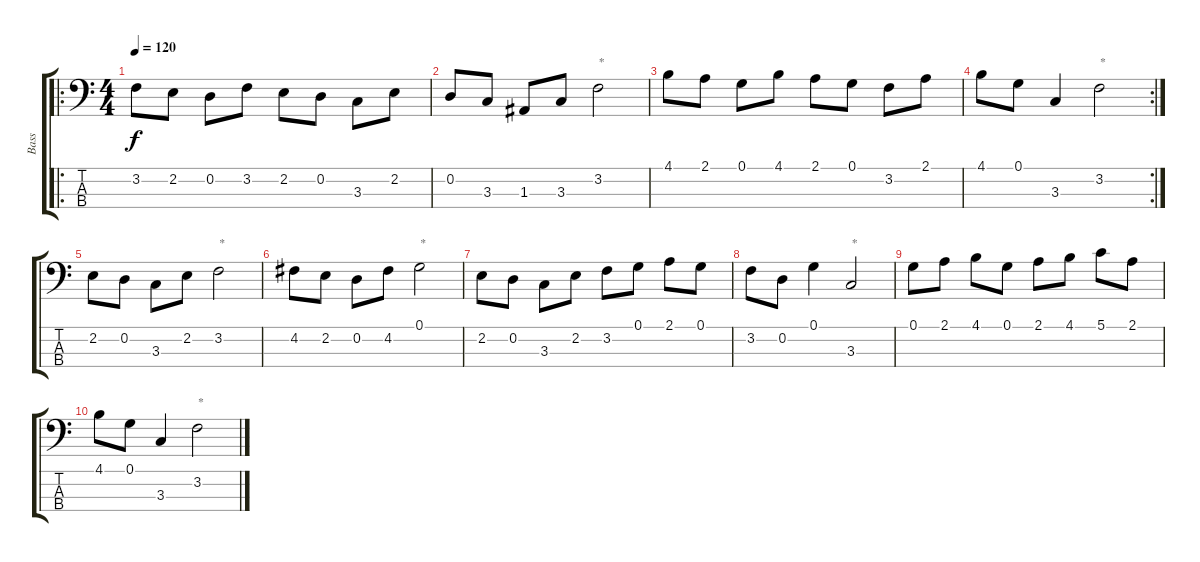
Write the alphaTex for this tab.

\track ("Bass" "Bass") {instrument electricbasspick}
\staff {score tabs}
\tuning (G2 D2 A1 E1) {hide}
\ro
\ts (4 4)
\tempo 120
\clef f4
\ks c
3.2.8{dy f instrument electricbasspick} 2.2.8 0.2.8 3.2.8 2.2.8 0.2.8 3.3.8 2.2.8 |
0.2.8 3.3.8 1.3.8 3.3.8 3.2.2{txt "*"} |
4.1.8 2.1.8 0.1.8 4.1.8 2.1.8 0.1.8 3.2.8 2.1.8 |
\rc 2
4.1.8 0.1.8 3.3.4 3.2.2{txt "*"} |
2.2.8 0.2.8 3.3.8 2.2.8 3.2.2{txt "*"} |
4.2.8 2.2.8 0.2.8 4.2.8 0.1.2{txt "*"} |
2.2.8 0.2.8 3.3.8 2.2.8 3.2.8 0.1.8 2.1.8 0.1.8 |
3.2.8 0.2.8 0.1.4 3.3.2{txt "*"} |
0.1.8 2.1.8 4.1.8 0.1.8 2.1.8 4.1.8 5.1.8 2.1.8 |
4.1.8 0.1.8 3.3.4 3.2.2{txt "*"}
